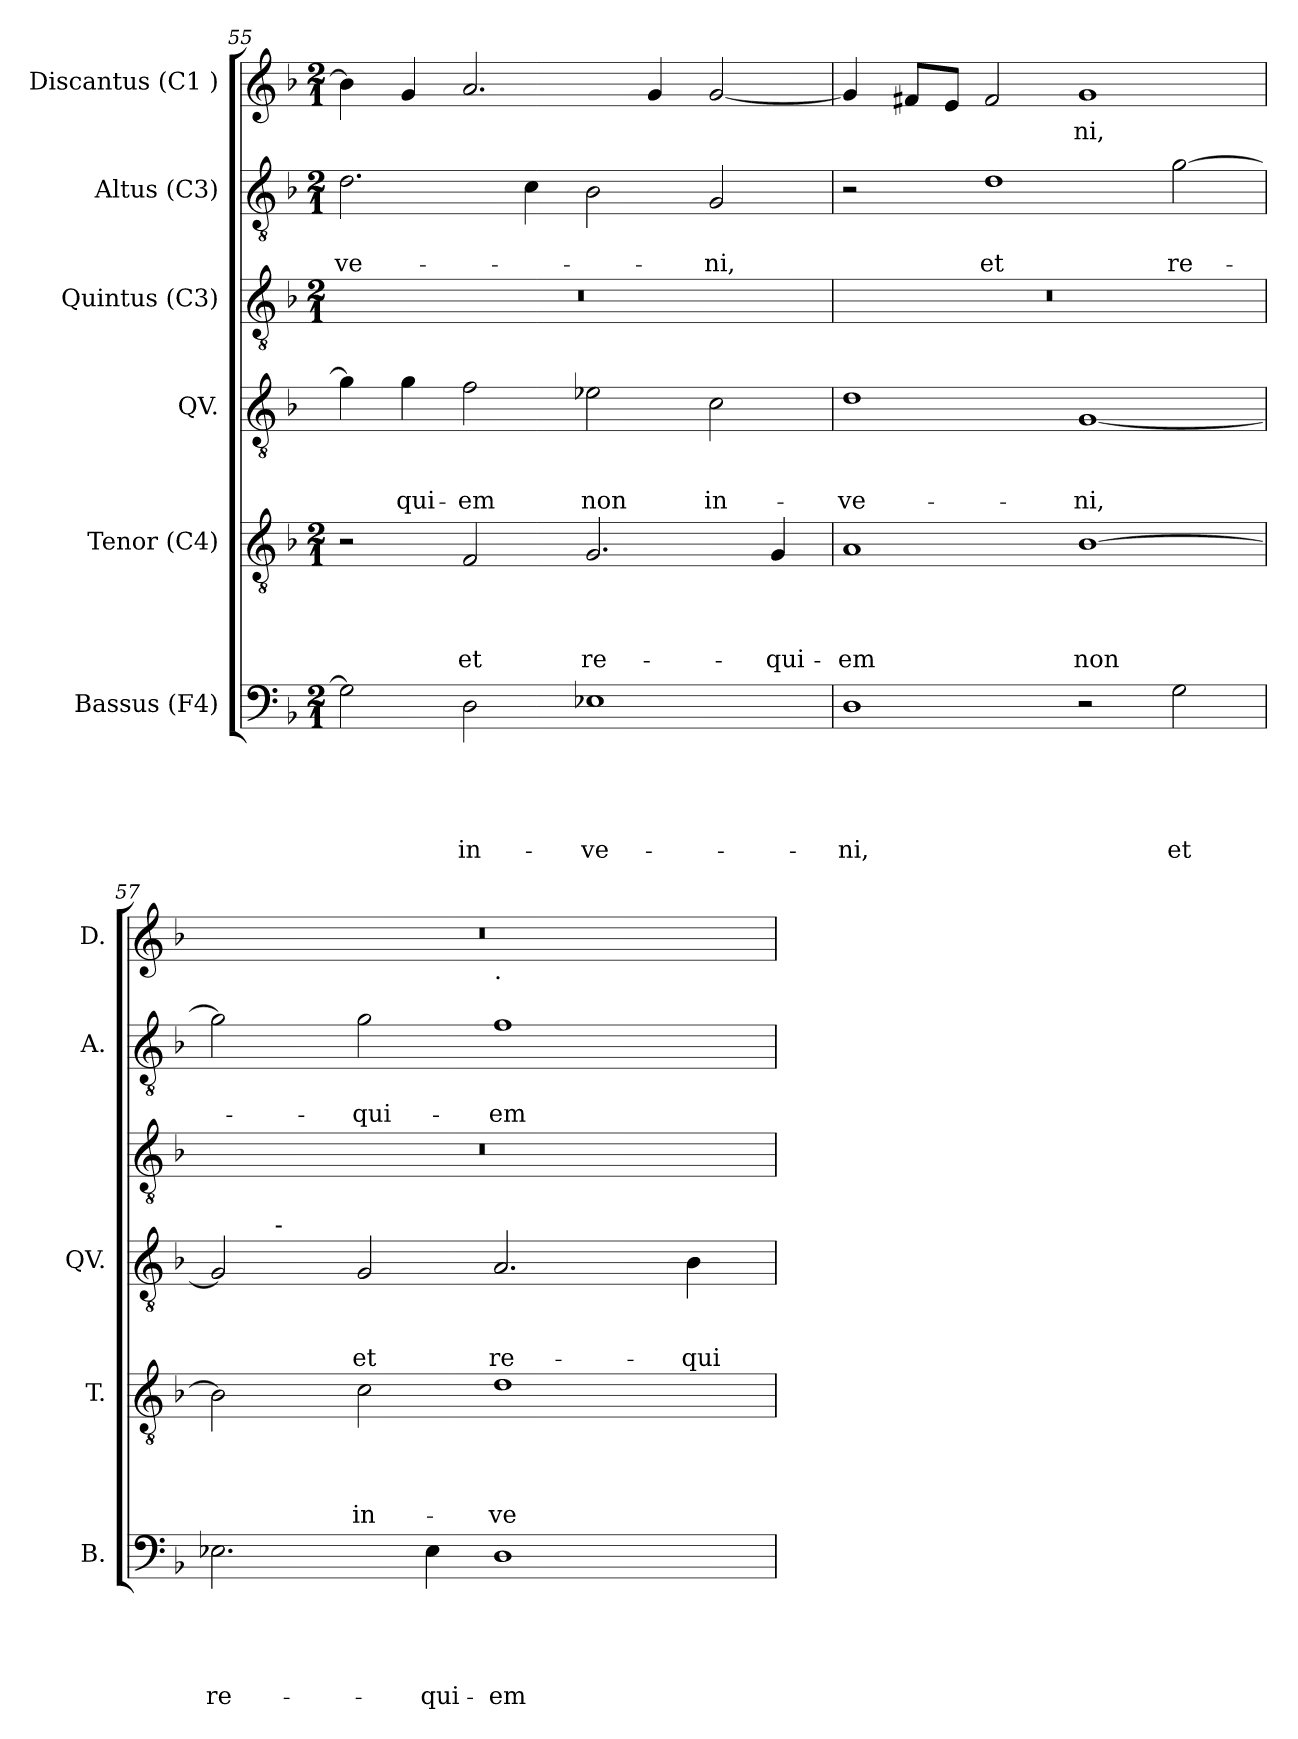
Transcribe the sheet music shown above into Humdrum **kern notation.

**kern	**text	**text	**text	**text	**text	**kern	**text	**text	**text	**text	**kern	**text	**text	**text	**kern	**kern	**text	**text	**kern	**text
*part6	*part6	*part6	*part6	*part6	*part6	*part5	*part5	*part5	*part5	*part5	*part4	*part4	*part4	*part4	*part3	*part2	*part2	*part2	*part1	*part1
*staff6	*staff6	*staff6	*staff6	*staff6	*staff6	*staff5	*staff5	*staff5	*staff5	*staff5	*staff4	*staff4	*staff4	*staff4	*staff3	*staff2	*staff2	*staff2	*staff1	*staff1
*I"Bassus (F4)	*	*	*	*	*	*I"Tenor (C4)	*	*	*	*	*I"QV.	*	*	*	*I"Quintus (C3)	*I"Altus (C3)	*	*	*I"Discantus (C1 )	*
*I'B.	*	*	*	*	*	*I'T.	*	*	*	*	*I'QV.	*	*	*	*	*I'A.	*	*	*I'D.	*
*clefF4	*	*	*	*	*	*clefGv2	*	*	*	*	*clefGv2	*	*	*	*clefGv2	*clefGv2	*	*	*clefG2	*
*k[b-]	*	*	*	*	*	*k[b-]	*	*	*	*	*k[b-]	*	*	*	*k[b-]	*k[b-]	*	*	*k[b-]	*
*F:	*	*	*	*	*	*F:	*	*	*	*	*F:	*	*	*	*F:	*F:	*	*	*F:	*
*M2/1	*	*	*	*	*	*M2/1	*	*	*	*	*	*	*	*	*M2/1	*M2/1	*	*	*M2/1	*
=55	=55	=55	=55	=55	=55	=55	=55	=55	=55	=55	=55	=55	=55	=55	=55	=55	=55	=55	=55	=55
!	!	!	!	!	!	!	!	!	!	!	!	!	!	!	!	!	!	!LO:LY:b	!	!
2G\]	.	.	.	.	.	2r	.	.	.	.	4g\]	.	.	.	0r	2.d\	.	ve-	4b-\]	.
!	!	!	!	!	!	!	!	!	!	!	!	!	!	!LO:LY:b	!	!	!	!	!	!
.	.	.	.	.	.	.	.	.	.	.	4g\	.	.	-qui-	.	.	.	.	4g/	.
!	!	!	!	!	!LO:LY:b	!	!	!	!	!LO:LY:b	!	!	!	!LO:LY:b	!	!	!	!	!	!
2D\	.	.	.	.	in-	2F/	.	.	.	et	2f\	.	.	-em	.	.	.	.	2.a/	.
.	.	.	.	.	.	.	.	.	.	.	.	.	.	.	.	4c\	.	.	.	.
!	!	!	!	!	!LO:LY:b	!	!	!	!	!LO:LY:b	!	!	!	!LO:LY:b	!	!	!	!	!	!
1E-X	.	.	.	.	-ve-	2.G/	.	.	.	re-	2e-X\	.	.	non	.	2B-\	.	.	.	.
.	.	.	.	.	.	.	.	.	.	.	.	.	.	.	.	.	.	.	4g/	.
!	!	!	!	!	!	!	!	!	!	!	!	!	!	!LO:LY:b	!	!	!	!LO:LY:b	!	!
.	.	.	.	.	.	.	.	.	.	.	2c\	.	.	in-	.	2G/	.	-ni,	[<2g/	.
!	!	!	!	!	!	!	!	!	!	!LO:LY:b	!	!	!	!	!	!	!	!	!	!
.	.	.	.	.	.	4G/	.	.	.	-qui-	.	.	.	.	.	.	.	.	.	.
=56	=56	=56	=56	=56	=56	=56	=56	=56	=56	=56	=56	=56	=56	=56	=56	=56	=56	=56	=56	=56
!	!	!	!	!	!LO:LY:b	!	!	!	!	!LO:LY:b	!	!	!	!LO:LY:b	!	!	!	!	!	!
1D	.	.	.	.	-ni,	1A	.	.	.	-em	1d	.	.	-ve-	0r	2r	.	.	4g/]	.
.	.	.	.	.	.	.	.	.	.	.	.	.	.	.	.	.	.	.	8f#/L	.
.	.	.	.	.	.	.	.	.	.	.	.	.	.	.	.	.	.	.	8e/J	.
!	!	!	!	!	!	!	!	!	!	!	!	!	!	!	!	!	!	!LO:LY:b	!	!
.	.	.	.	.	.	.	.	.	.	.	.	.	.	.	.	1d	.	et	2f#/	.
!	!	!	!	!	!	!	!	!	!	!LO:LY:b	!	!	!	!LO:LY:b	!	!	!	!	!	!LO:LY:b
2r	.	.	.	.	.	[<1B-	.	.	.	non	[<1G	.	.	-ni,	.	.	.	.	1g	-ni,
!	!	!	!	!	!LO:LY:b	!	!	!	!	!	!	!	!	!	!	!	!	!LO:LY:b	!	!
2G\	.	.	.	.	et	.	.	.	.	.	.	.	.	.	.	[<2g\	.	re-	.	.
!!LO:LB:g=z
=57	=57	=57	=57	=57	=57	=57	=57	=57	=57	=57	=57	=57	=57	=57	=57	=57	=57	=57	=57	=57
!	!	!	!	!	!LO:LY:b	!	!	!	!	!	!	!	!	!	!	!	!	!	!	!
*	*	*	*	*	*	*	*	*	*	*	*^	*	*	*	*	*	*	*	*^	*
2.E-X\	.	.	.	.	re-	2B-\]	.	.	.	.	2G/]	8ryy	.	.	.	0r	2g\]	.	.	0r	1ryy	.
.	.	.	.	.	.	.	.	.	.	.	.	32ryy	.	.	.	.	.	.	.	.	.	.
!	!	!	!	!	!	!	!	!	!	!	!	!LO:TX:a:t=-	!	!	!	!	!	!	!	!	!	!
.	.	.	.	.	.	.	.	.	.	.	.	1ryy	.	.	.	.	.	.	.	.	.	.
!	!	!	!	!	!	!	!	!	!	!LO:LY:b	!	!	!	!	!LO:LY:b	!	!	!	!LO:LY:b	!	!	!
.	.	.	.	.	.	2c\	.	.	.	in-	2G/	.	.	.	et	.	2g\	.	-qui-	.	.	.
!	!	!	!	!	!LO:LY:b	!	!	!	!	!	!	!	!	!	!	!	!	!	!	!	!	!
4E-\	.	.	.	.	-qui-	.	.	.	.	.	.	.	.	.	.	.	.	.	.	.	.	.
!	!	!	!	!	!	!	!	!	!	!	!	!	!	!	!	!	!	!	!	!	!LO:TX:b:t=.	!
!	!	!	!	!	!LO:LY:b	!	!	!	!	!LO:LY:b	!	!	!	!	!LO:LY:b	!	!	!	!LO:LY:b	!	!	!
1D	.	.	.	.	-em	1d	.	.	.	-ve-	2.A/	.	.	.	re-	.	1f	.	-em	.	1ryy	.
.	.	.	.	.	.	.	.	.	.	.	.	2ryy	.	.	.	.	.	.	.	.	.	.
.	.	.	.	.	.	.	.	.	.	.	.	4ryy	.	.	.	.	.	.	.	.	.	.
!	!	!	!	!	!	!	!	!	!	!	!	!	!	!	!LO:LY:b	!	!	!	!	!	!	!
.	.	.	.	.	.	.	.	.	.	.	4B-\	.	.	.	-qui-	.	.	.	.	.	.	.
.	.	.	.	.	.	.	.	.	.	.	.	16.ryy	.	.	.	.	.	.	.	.	.	.
*	*	*	*	*	*	*	*	*	*	*	*v	*v	*	*	*	*	*	*	*	*v	*v	*
=	=	=	=	=	=	=	=	=	=	=	=	=	=	=	=	=	=	=	=	=
*-	*-	*-	*-	*-	*-	*-	*-	*-	*-	*-	*-	*-	*-	*-	*-	*-	*-	*-	*-	*-
